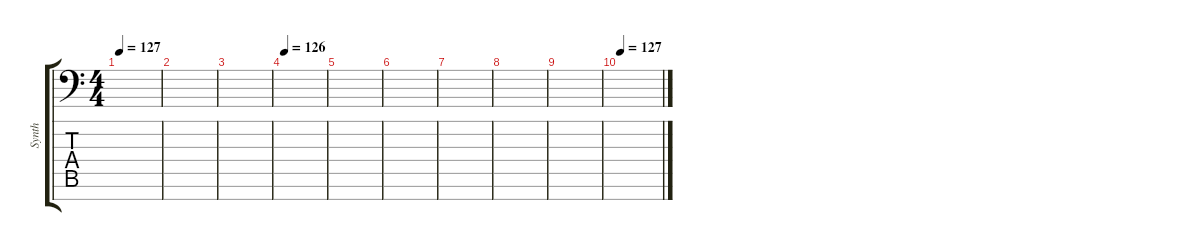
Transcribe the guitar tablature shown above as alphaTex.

\track ("Synth" "Synth") {instrument overdrivenguitar}
\staff {score tabs}
\tuning (E4 B3 G3 D3 A2 E2 C-1) {hide}
\ts (4 4)
\tempo 127
\clef f4
\ks c
|
|
|
\tempo 126
|
|
|
|
|
|
\tempo 127
